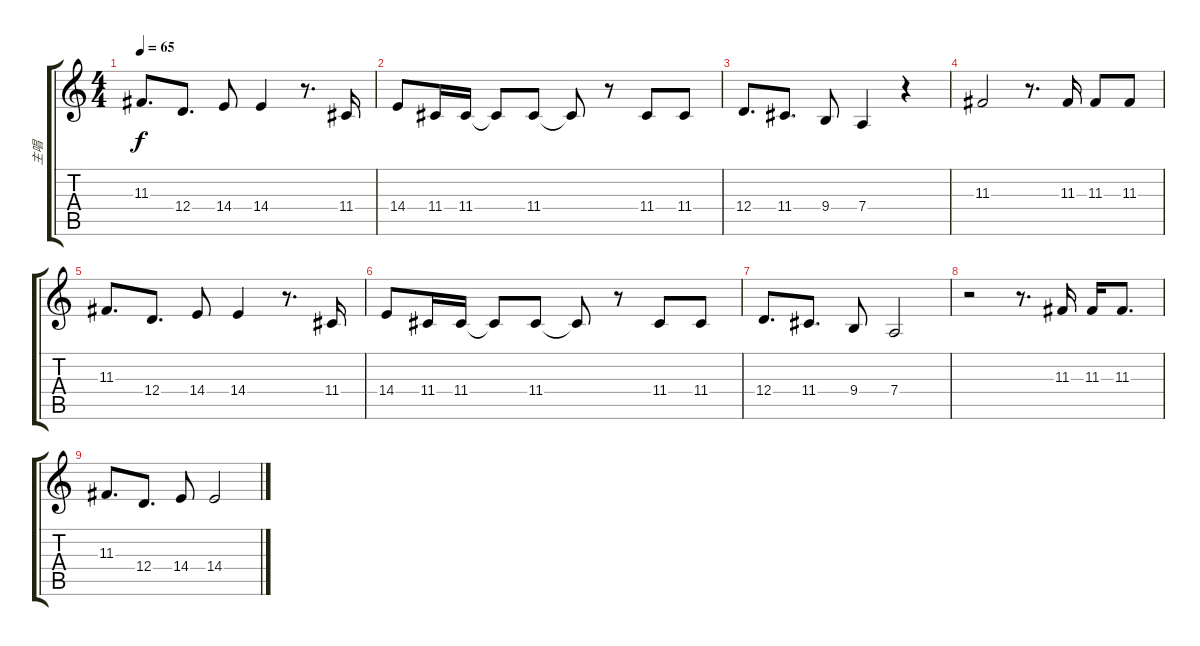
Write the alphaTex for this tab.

\track ("主唱" "主唱") {instrument cello}
\staff {score tabs}
\tuning (E4 B3 G3 D3 A2 E2) {hide}
\ts (4 4)
\tempo 65
\clef g2
\ks c
11.3.8{d dy f} 12.4.8{d} 14.4.8 14.4.4 r.8{d} 11.4.16 |
14.4.8 11.4.16 11.4.16 11.4{t}.8 11.4.8 11.4{t}.8 r.8 11.4.8 11.4.8 |
12.4.8{d} 11.4.8{d} 9.4.8 7.4.4 r.4 |
11.3.2 r.8{d} 11.3.16 11.3.8 11.3.8 |
11.3.8{d} 12.4.8{d} 14.4.8 14.4.4 r.8{d} 11.4.16 |
14.4.8 11.4.16 11.4.16 11.4{t}.8 11.4.8 11.4{t}.8 r.8 11.4.8 11.4.8 |
12.4.8{d} 11.4.8{d} 9.4.8 7.4.2 |
r.2 r.8{d} 11.3.16 11.3.16 11.3.8{d} |
11.3.8{d} 12.4.8{d} 14.4.8 14.4.2
